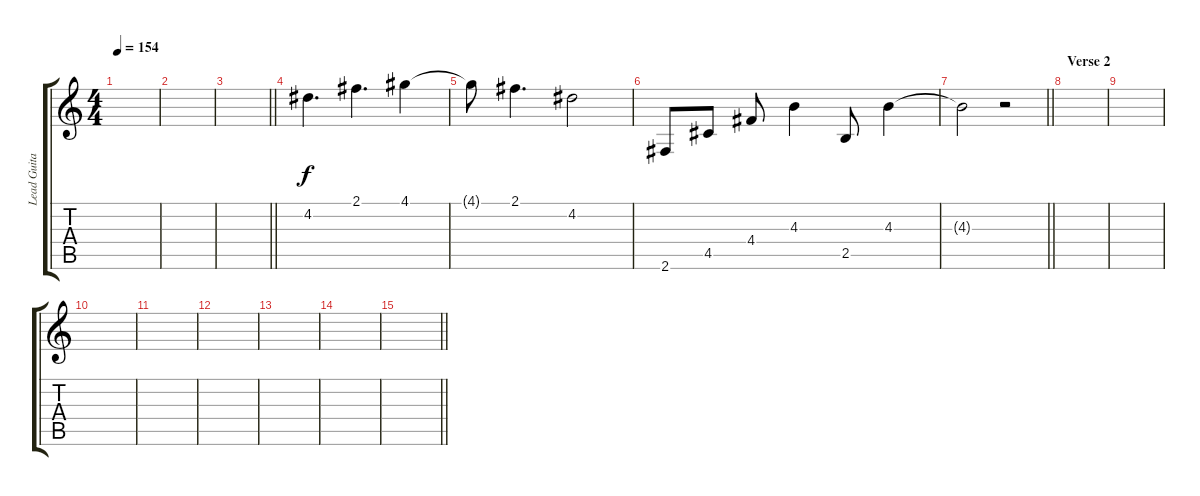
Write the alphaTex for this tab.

\track ("Lead Guitar 2" "Lead Guita") {instrument overdrivenguitar}
\staff {score tabs}
\tuning (E4 B3 G3 D3 A2 E2) {hide}
\ts (4 4)
\tempo 154
\clef g2
\ks c
|
|
\barLineRight lightlight
|
4.2.4{d} 2.1.4{d} 4.1.4 |
4.1{t}.8 2.1.4{d} 4.2.2 |
2.6.8 4.5.8 4.4.8 4.3.4 2.5.8 4.3.4 |
\barLineRight lightlight
4.3{t}.2 r.2 |
\section ("" "Verse 2")
|
|
|
|
|
|
|
\barLineRight lightlight
